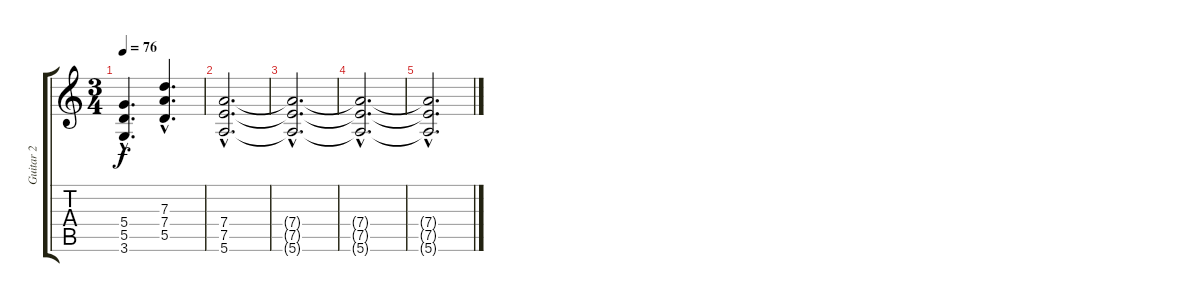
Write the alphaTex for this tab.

\track ("Guitar 2" "Guitar 2") {instrument electricguitarjazz}
\staff {score tabs}
\tuning (E4 B3 G3 D3 A2 E2) {hide}
\ts (3 4)
\tempo 76
\clef g2
\ks c
(5.4{hac} 5.5{hac} 3.6{hac}).4{d dy f} (7.3{hac} 7.4{hac} 5.5{hac}).4{d} |
(7.4{hac} 7.5{hac} 5.6{hac}).2{d} |
(7.4{hac t} 7.5{hac t} 5.6{hac t}).2{d} |
(7.4{hac t} 7.5{hac t} 5.6{hac t}).2{d} |
(7.4{hac t} 7.5{hac t} 5.6{hac t}).2{d}
